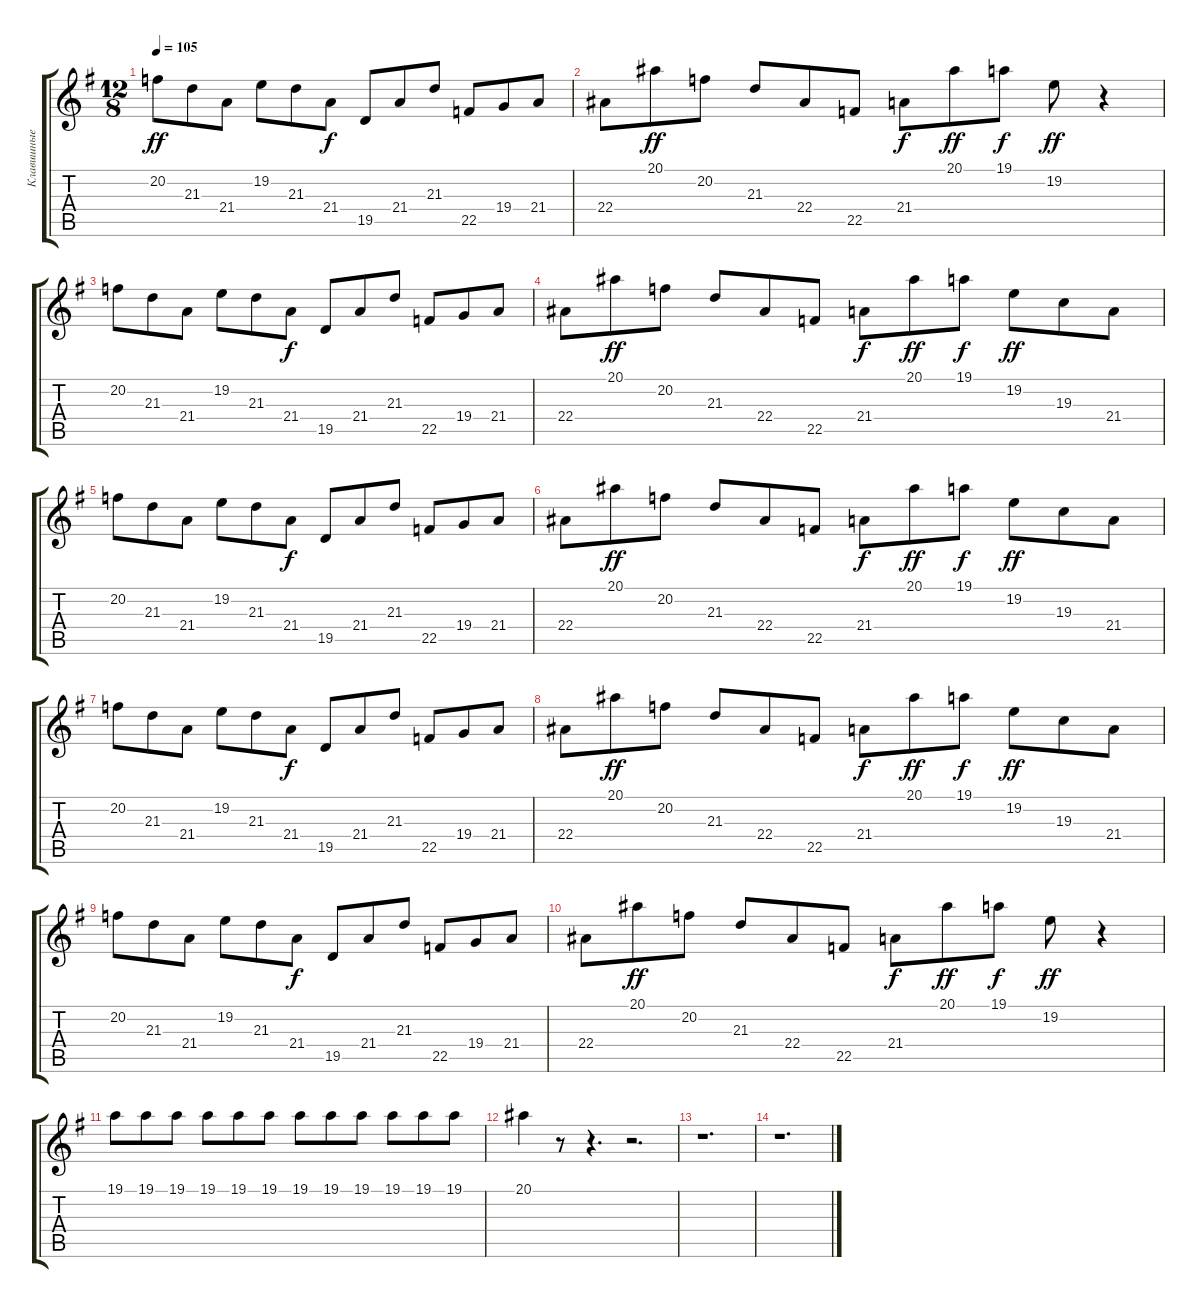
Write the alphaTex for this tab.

\track ("Клавишные" "Клавишные") {instrument pad2warm}
\staff {score tabs}
\tuning (D4 A3 F3 C3 G2 D2) {hide}
\ts (12 8)
\tempo 105
\clef g2
\ks eminor
20.2.8{dy ff} 21.3.8 21.4.8 19.2.8 21.3.8 21.4.8{dy f} 19.5.8 21.4.8 21.3.8 22.5.8 19.4.8 21.4.8 |
22.4.8 20.1.8{dy ff} 20.2.8 21.3.8 22.4.8 22.5.8 21.4.8{dy f} 20.1.8{dy ff} 19.1.8{dy f} 19.2.8{dy ff} r.4 |
20.2.8 21.3.8 21.4.8 19.2.8 21.3.8 21.4.8{dy f} 19.5.8 21.4.8 21.3.8 22.5.8 19.4.8 21.4.8 |
22.4.8 20.1.8{dy ff} 20.2.8 21.3.8 22.4.8 22.5.8 21.4.8{dy f} 20.1.8{dy ff} 19.1.8{dy f} 19.2.8{dy ff} 19.3.8 21.4.8 |
20.2.8 21.3.8 21.4.8 19.2.8 21.3.8 21.4.8{dy f} 19.5.8 21.4.8 21.3.8 22.5.8 19.4.8 21.4.8 |
22.4.8 20.1.8{dy ff} 20.2.8 21.3.8 22.4.8 22.5.8 21.4.8{dy f} 20.1.8{dy ff} 19.1.8{dy f} 19.2.8{dy ff} 19.3.8 21.4.8 |
20.2.8 21.3.8 21.4.8 19.2.8 21.3.8 21.4.8{dy f} 19.5.8 21.4.8 21.3.8 22.5.8 19.4.8 21.4.8 |
22.4.8 20.1.8{dy ff} 20.2.8 21.3.8 22.4.8 22.5.8 21.4.8{dy f} 20.1.8{dy ff} 19.1.8{dy f} 19.2.8{dy ff} 19.3.8 21.4.8 |
20.2.8 21.3.8 21.4.8 19.2.8 21.3.8 21.4.8{dy f} 19.5.8 21.4.8 21.3.8 22.5.8 19.4.8 21.4.8 |
22.4.8 20.1.8{dy ff} 20.2.8 21.3.8 22.4.8 22.5.8 21.4.8{dy f} 20.1.8{dy ff} 19.1.8{dy f} 19.2.8{dy ff} r.4 |
19.1.8 19.1.8 19.1.8 19.1.8 19.1.8 19.1.8 19.1.8 19.1.8 19.1.8 19.1.8 19.1.8 19.1.8 |
20.1.4 r.8 r.4{d} r.2{d} |
r.1{d} |
r.1{d}
